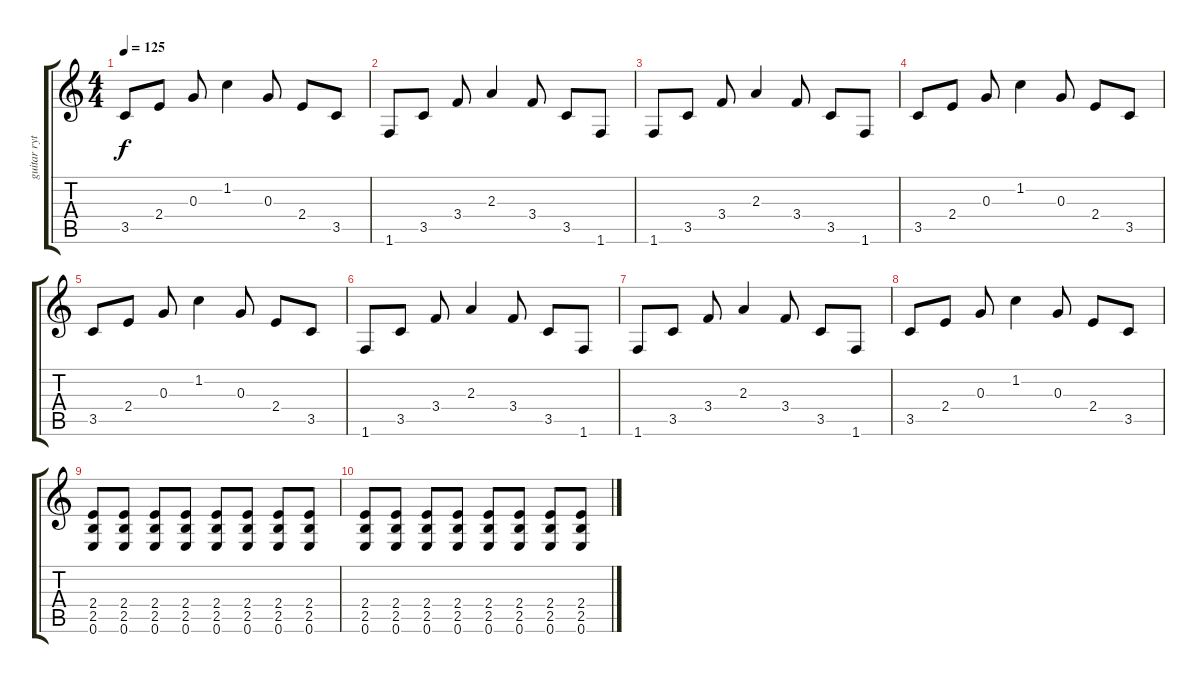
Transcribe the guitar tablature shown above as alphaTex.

\track ("guitar rythmik/arpège" "guitar ryt") {instrument distortionguitar}
\staff {score tabs}
\tuning (E4 B3 G3 D3 A2 E2) {hide}
\ts (4 4)
\tempo 125
\clef g2
\ks c
3.5.8{dy f} 2.4.8 0.3.8 1.2.4 0.3.8 2.4.8 3.5.8 |
1.6.8 3.5.8 3.4.8 2.3.4 3.4.8 3.5.8 1.6.8 |
1.6.8 3.5.8 3.4.8 2.3.4 3.4.8 3.5.8 1.6.8 |
3.5.8 2.4.8 0.3.8 1.2.4 0.3.8 2.4.8 3.5.8 |
3.5.8 2.4.8 0.3.8 1.2.4 0.3.8 2.4.8 3.5.8 |
1.6.8 3.5.8 3.4.8 2.3.4 3.4.8 3.5.8 1.6.8 |
1.6.8 3.5.8 3.4.8 2.3.4 3.4.8 3.5.8 1.6.8 |
3.5.8 2.4.8 0.3.8 1.2.4 0.3.8 2.4.8 3.5.8 |
(2.4 2.5 0.6).8 (2.4 2.5 0.6).8 (2.4 2.5 0.6).8 (2.4 2.5 0.6).8 (2.4 2.5 0.6).8 (2.4 2.5 0.6).8 (2.4 2.5 0.6).8 (2.4 2.5 0.6).8 |
(2.4 2.5 0.6).8 (2.4 2.5 0.6).8 (2.4 2.5 0.6).8 (2.4 2.5 0.6).8 (2.4 2.5 0.6).8 (2.4 2.5 0.6).8 (2.4 2.5 0.6).8 (2.4 2.5 0.6).8
